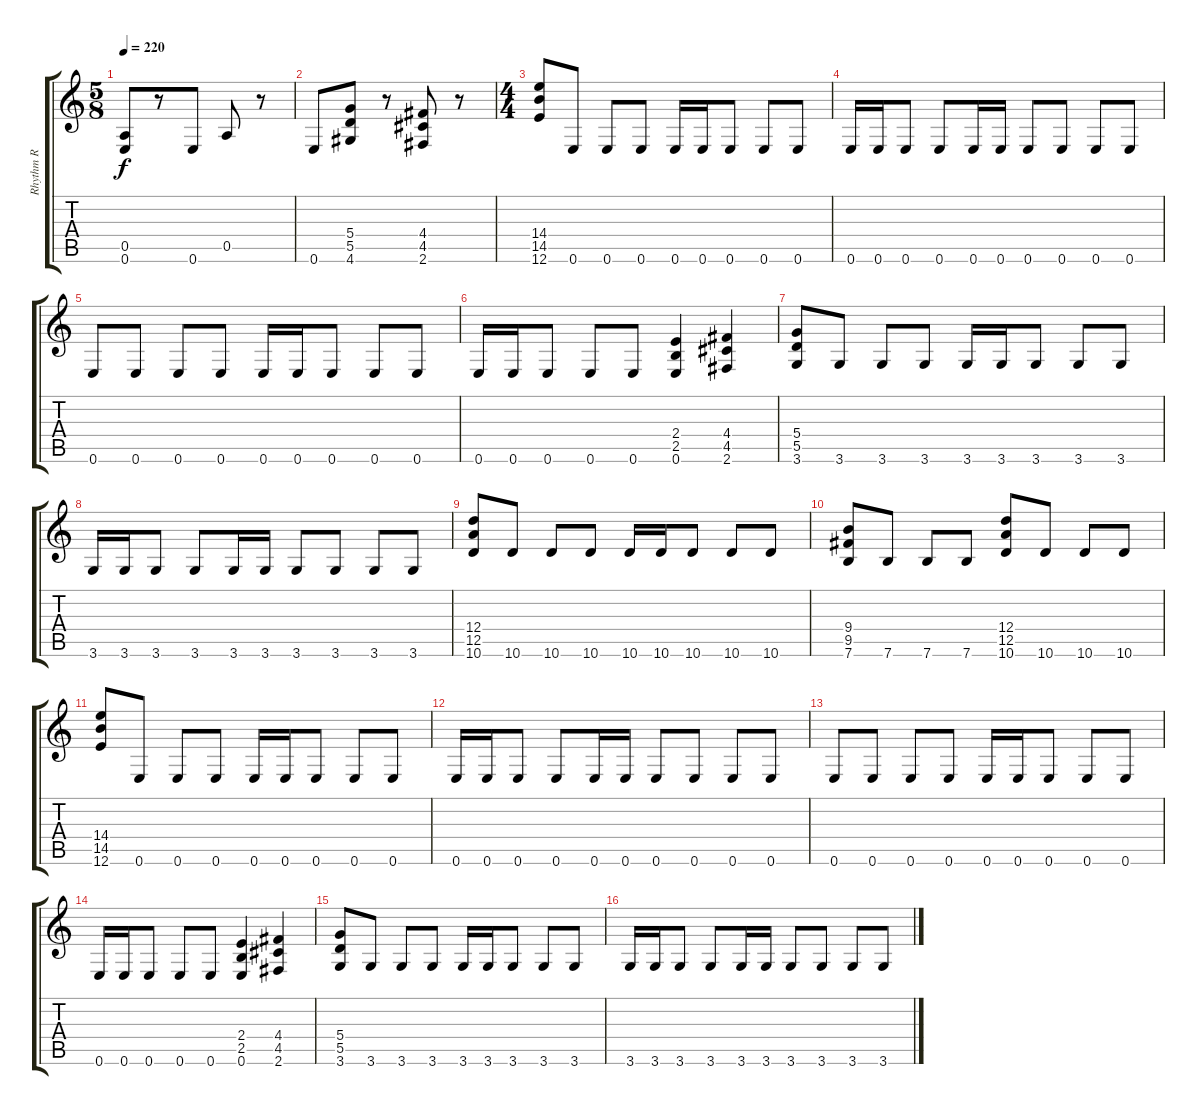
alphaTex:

\track ("Rhythm R" "Rhythm R") {instrument distortionguitar}
\staff {score tabs}
\tuning (E4 B3 G3 D3 A2 E2) {hide}
\ts (5 8)
\tempo 220
\clef g2
\ks c
(0.5 0.6).8{dy f} r.8 0.6.8 0.5.8 r.8 |
0.6.8 (5.4 5.5 4.6).8 r.8 (4.4 4.5 2.6).8 r.8 |
\ts (4 4)
(14.4 14.5 12.6).8 0.6.8 0.6.8 0.6.8 0.6.16 0.6.16 0.6.8 0.6.8 0.6.8 |
0.6.16 0.6.16 0.6.8 0.6.8 0.6.16 0.6.16 0.6.8 0.6.8 0.6.8 0.6.8 |
0.6.8 0.6.8 0.6.8 0.6.8 0.6.16 0.6.16 0.6.8 0.6.8 0.6.8 |
0.6.16 0.6.16 0.6.8 0.6.8 0.6.8 (2.4 2.5 0.6).4 (4.4 4.5 2.6).4 |
(5.4 5.5 3.6).8 3.6.8 3.6.8 3.6.8 3.6.16 3.6.16 3.6.8 3.6.8 3.6.8 |
3.6.16 3.6.16 3.6.8 3.6.8 3.6.16 3.6.16 3.6.8 3.6.8 3.6.8 3.6.8 |
(12.4 12.5 10.6).8 10.6.8 10.6.8 10.6.8 10.6.16 10.6.16 10.6.8 10.6.8 10.6.8 |
(9.4 9.5 7.6).8 7.6.8 7.6.8 7.6.8 (12.4 12.5 10.6).8 10.6.8 10.6.8 10.6.8 |
(14.4 14.5 12.6).8 0.6.8 0.6.8 0.6.8 0.6.16 0.6.16 0.6.8 0.6.8 0.6.8 |
0.6.16 0.6.16 0.6.8 0.6.8 0.6.16 0.6.16 0.6.8 0.6.8 0.6.8 0.6.8 |
0.6.8 0.6.8 0.6.8 0.6.8 0.6.16 0.6.16 0.6.8 0.6.8 0.6.8 |
0.6.16 0.6.16 0.6.8 0.6.8 0.6.8 (2.4 2.5 0.6).4 (4.4 4.5 2.6).4 |
(5.4 5.5 3.6).8 3.6.8 3.6.8 3.6.8 3.6.16 3.6.16 3.6.8 3.6.8 3.6.8 |
3.6.16 3.6.16 3.6.8 3.6.8 3.6.16 3.6.16 3.6.8 3.6.8 3.6.8 3.6.8
